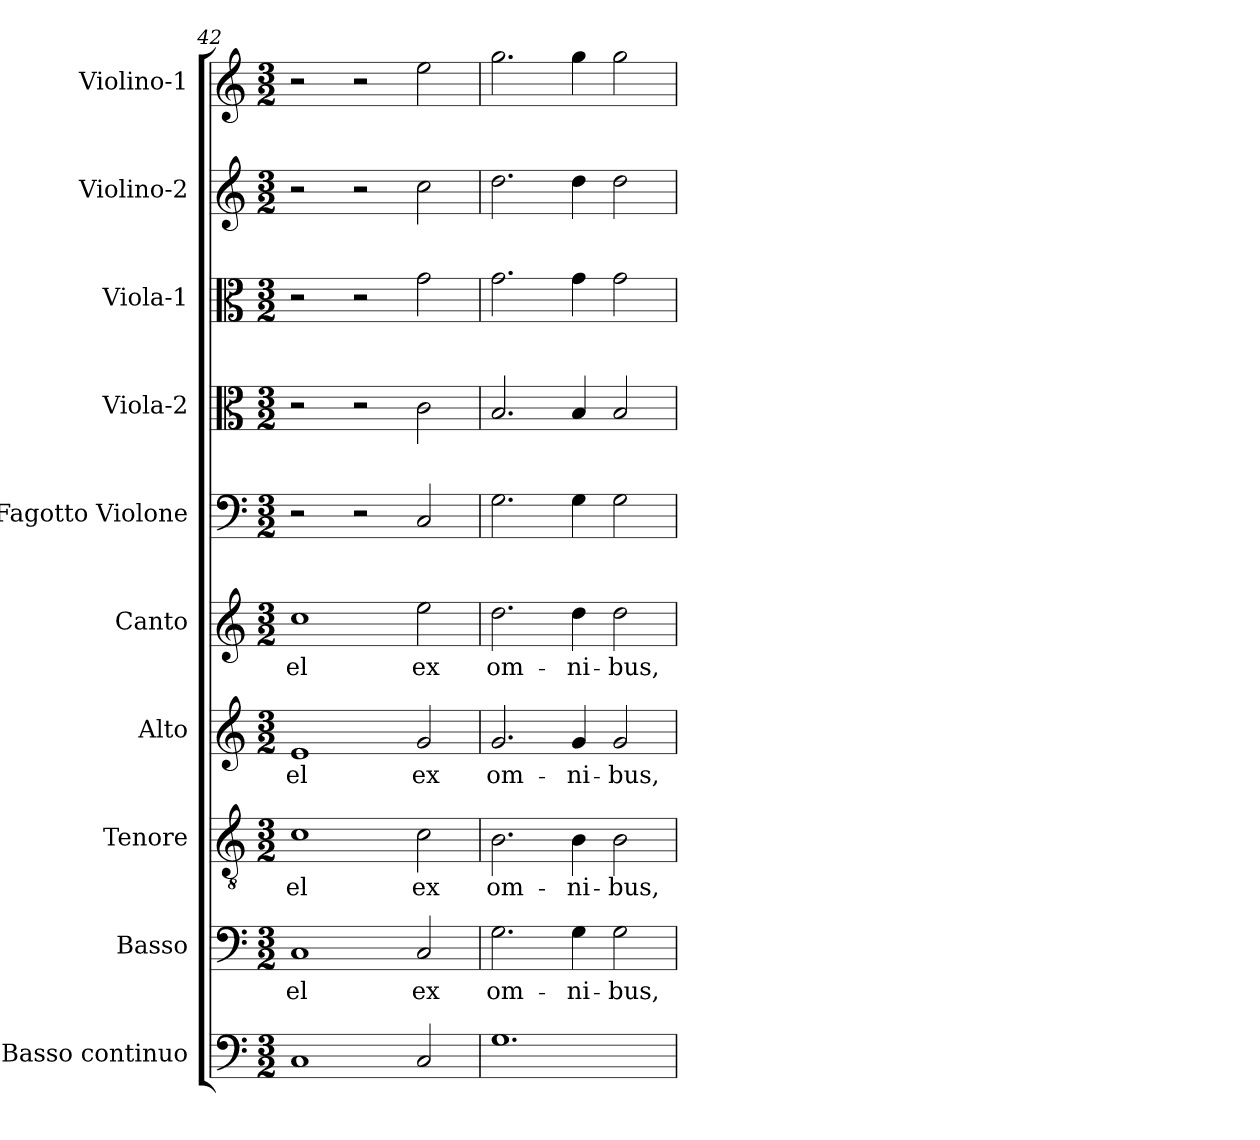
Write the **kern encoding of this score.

**kern	**kern	**text	**kern	**text	**kern	**text	**kern	**text	**kern	**kern	**kern	**kern	**kern
*part10	*part9	*part9	*part8	*part8	*part7	*part7	*part6	*part6	*part5	*part4	*part3	*part2	*part1
*staff10	*staff9	*staff9	*staff8	*staff8	*staff7	*staff7	*staff6	*staff6	*staff5	*staff4	*staff3	*staff2	*staff1
*I"Basso continuo	*I"Basso	*	*I"Tenore	*	*I"Alto	*	*I"Canto	*	*I"Fagotto Violone	*I"Viola-2	*I"Viola-1	*I"Violino-2	*I"Violino-1
!!LO:PB:g=z
*clefF4	*clefF4	*	*clefGv2	*	*clefG2	*	*clefG2	*	*clefF4	*clefC3	*clefC3	*clefG2	*clefG2
*k[]	*k[]	*	*k[]	*	*k[]	*	*k[]	*	*k[]	*k[]	*k[]	*k[]	*k[]
*C:	*C:	*	*C:	*	*C:	*	*C:	*	*C:	*C:	*C:	*C:	*C:
*M3/2	*M3/2	*	*M3/2	*	*M3/2	*	*M3/2	*	*M3/2	*M3/2	*M3/2	*M3/2	*M3/2
=42	=42	=42	=42	=42	=42	=42	=42	=42	=42	=42	=42	=42	=42
!	!	!LO:LY:b	!	!	!	!	!	!	!	!	!	!	!
!	!	!	!	!LO:LY:b	!	!	!	!	!	!	!	!	!
!	!	!	!	!	!	!LO:LY:b	!	!	!	!	!	!	!
!	!	!	!	!	!	!	!	!LO:LY:b	!	!	!	!	!
1C	1C	-el	1c	-el	1e	-el	1cc	-el	2r	2r	2r	2r	2r
.	.	.	.	.	.	.	.	.	2r	2r	2r	2r	2r
!	!	!LO:LY:b	!	!	!	!	!	!	!	!	!	!	!
!	!	!	!	!LO:LY:b	!	!	!	!	!	!	!	!	!
!	!	!	!	!	!	!LO:LY:b	!	!	!	!	!	!	!
!	!	!	!	!	!	!	!	!LO:LY:b	!	!	!	!	!
2C/	2C/	ex	2c\	ex	2g/	ex	2ee\	ex	2C/	2c\	2g\	2cc\	2ee\
=43	=43	=43	=43	=43	=43	=43	=43	=43	=43	=43	=43	=43	=43
!	!	!LO:LY:b	!	!	!	!	!	!	!	!	!	!	!
!	!	!	!	!LO:LY:b	!	!	!	!	!	!	!	!	!
!	!	!	!	!	!	!LO:LY:b	!	!	!	!	!	!	!
!	!	!	!	!	!	!	!	!LO:LY:b	!	!	!	!	!
1.G	2.G\	om-	2.B\	om-	2.g/	om-	2.dd\	om-	2.G\	2.B/	2.g\	2.dd\	2.gg\
!	!	!LO:LY:b	!	!	!	!	!	!	!	!	!	!	!
!	!	!	!	!LO:LY:b	!	!	!	!	!	!	!	!	!
!	!	!	!	!	!	!LO:LY:b	!	!	!	!	!	!	!
!	!	!	!	!	!	!	!	!LO:LY:b	!	!	!	!	!
.	4G\	-ni-	4B\	-ni-	4g/	-ni-	4dd\	-ni-	4G\	4B/	4g\	4dd\	4gg\
!	!	!LO:LY:b	!	!	!	!	!	!	!	!	!	!	!
!	!	!	!	!LO:LY:b	!	!	!	!	!	!	!	!	!
!	!	!	!	!	!	!LO:LY:b	!	!	!	!	!	!	!
!	!	!	!	!	!	!	!	!LO:LY:b	!	!	!	!	!
.	2G\	-bus,	2B\	-bus,	2g/	-bus,	2dd\	-bus,	2G\	2B/	2g\	2dd\	2gg\
=	=	=	=	=	=	=	=	=	=	=	=	=	=
*-	*-	*-	*-	*-	*-	*-	*-	*-	*-	*-	*-	*-	*-
